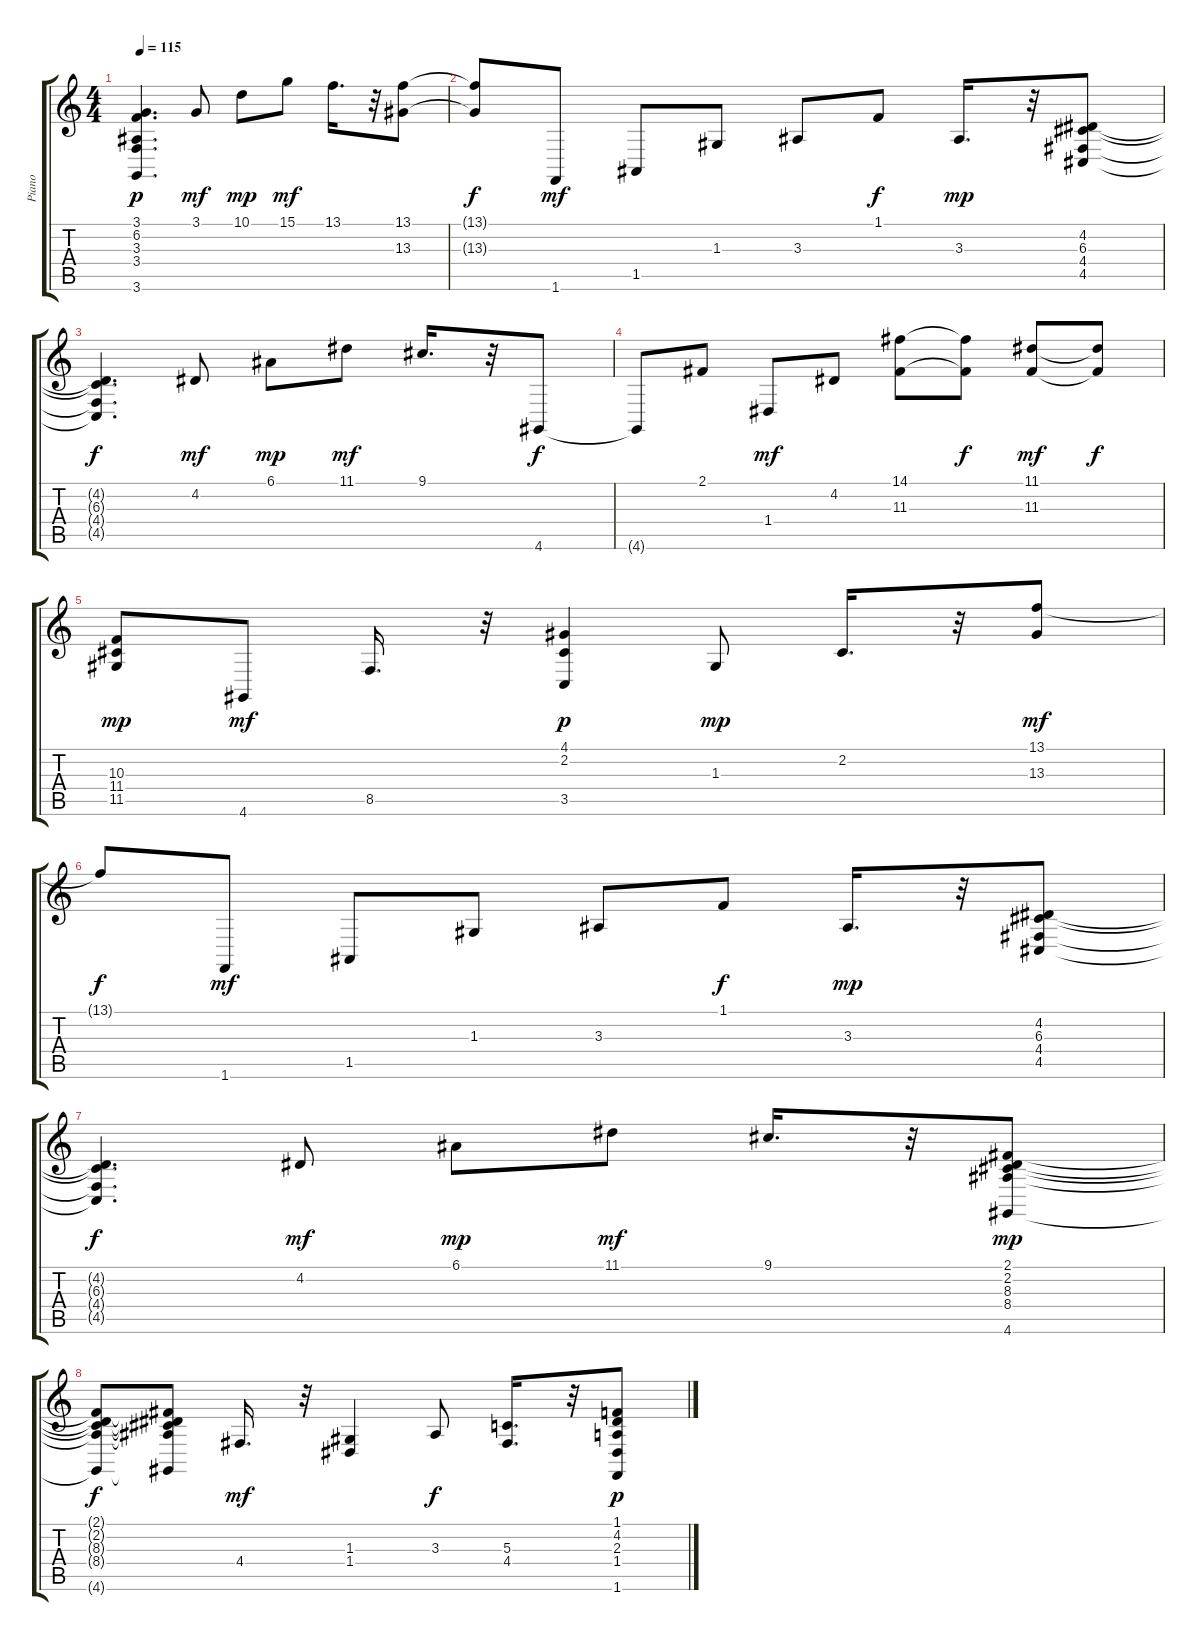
\track ("Piano" "Piano") {instrument acousticgrandpiano}
\staff {score tabs}
\tuning (E4 B3 G3 D3 A2 E2) {hide}
\ts (4 4)
\tempo 115
\clef g2
\ks c
(3.1 6.2 3.3 3.4 3.6).4{d dy p} 3.1.8{dy mf} 10.1.8{dy mp} 15.1.8{dy mf} 13.1.16{d} r.32 (13.1 13.3).8 |
(13.1{t} 13.3{t}).8{dy f} 1.6.8{dy mf} 1.5.8 1.3.8 3.3.8 1.1.8{dy f} 3.3.16{d dy mp} r.32 (4.2 6.3 4.4 4.5).8 |
(4.2{t} 6.3{t} 4.4{t} 4.5{t}).4{d dy f} 4.2.8{dy mf} 6.1.8{dy mp} 11.1.8{dy mf} 9.1.16{d} r.32 4.6.8{dy f} |
4.6{t}.8 2.1.8 1.4.8{dy mf} 4.2.8 (14.1 11.3).8 (14.1{t} 11.3{t}).8{dy f} (11.1 11.3).8{dy mf} (11.1{t} 11.3{t}).8{dy f} |
(10.3 11.4 11.5).8{dy mp} 4.6.8{dy mf} 8.5.16{d} r.32 (4.1 2.2 3.5).4{dy p} 1.3.8{dy mp} 2.2.16{d} r.32 (13.1 13.3).8{dy mf} |
13.1{t}.8{dy f} 1.6.8{dy mf} 1.5.8 1.3.8 3.3.8 1.1.8{dy f} 3.3.16{d dy mp} r.32 (4.2 6.3 4.4 4.5).8 |
(4.2{t} 6.3{t} 4.4{t} 4.5{t}).4{d dy f} 4.2.8{dy mf} 6.1.8{dy mp} 11.1.8{dy mf} 9.1.16{d} r.32 (2.1 2.2 8.3 8.4 4.6).8{dy mp} |
(2.1{t} 2.2{t} 8.3{t} 8.4{t} 4.6{t}).8{dy f} (2.1{t} 2.2{t} 8.3{t} 8.4{t} 4.6{t}).8 4.4.16{d dy mf} r.32 (1.3 1.4).4 3.3.8{dy f} (5.3 4.4).16{d} r.32 (1.1 4.2 2.3 1.4 1.6).8{dy p}
